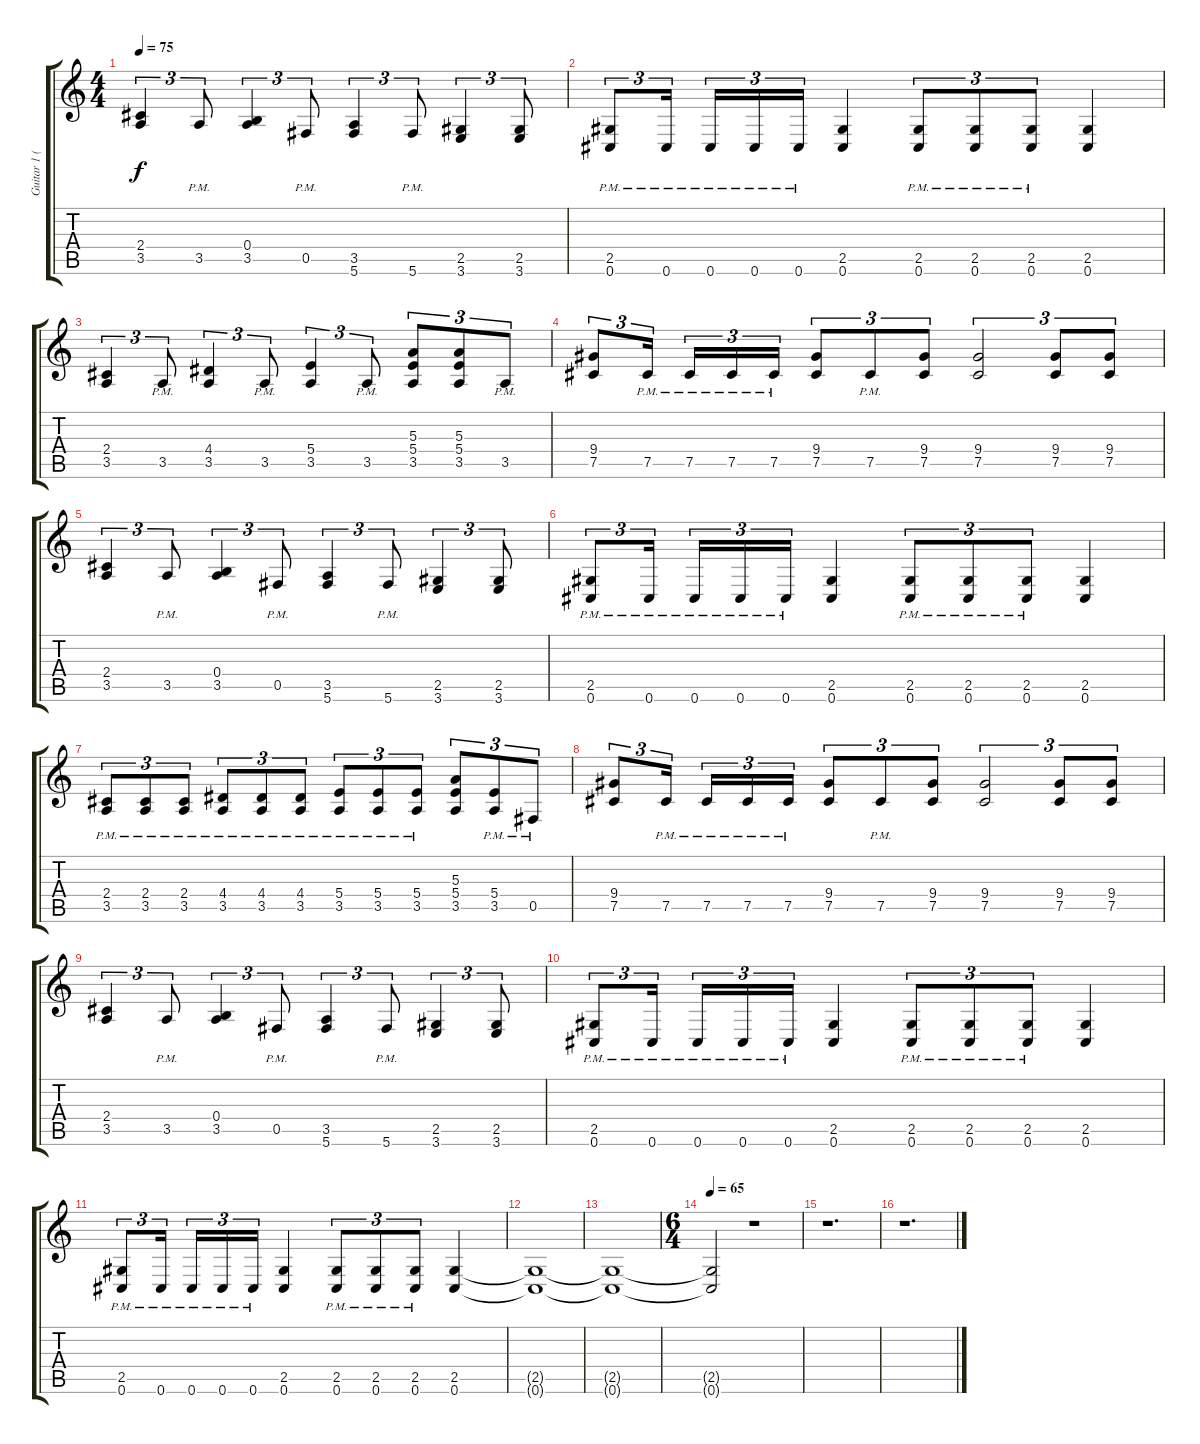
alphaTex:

\track ("Guitar 1 (Distortion)" "Guitar 1 (") {instrument distortionguitar}
\staff {score tabs}
\tuning (Db4 Ab3 E3 B2 Gb2 Db2) {hide}
\ts (4 4)
\tempo 75
\clef g2
\ks c
(2.4 3.5).4{tu (3 2) dy f} 3.5{pm}.8{tu (3 2)} (0.4 3.5).4{tu (3 2)} 0.5{pm}.8{tu (3 2)} (3.5 5.6).4{tu (3 2)} 5.6{pm}.8{tu (3 2)} (2.5 3.6).4{tu (3 2)} (2.5 3.6).8{tu (3 2)} |
(2.5{pm} 0.6{pm}).8{tu (3 2)} 0.6{pm}.16{tu (3 2)} 0.6{pm}.16{tu (3 2)} 0.6{pm}.16{tu (3 2)} 0.6{pm}.16{tu (3 2)} (2.5 0.6).4 (2.5{pm} 0.6{pm}).8{tu (3 2)} (2.5{pm} 0.6{pm}).8{tu (3 2)} (2.5{pm} 0.6{pm}).8{tu (3 2)} (2.5 0.6).4 |
(2.4 3.5).4{tu (3 2)} 3.5{pm}.8{tu (3 2)} (4.4 3.5).4{tu (3 2)} 3.5{pm}.8{tu (3 2)} (5.4 3.5).4{tu (3 2)} 3.5{pm}.8{tu (3 2)} (5.3 5.4 3.5).8{tu (3 2)} (5.3 5.4 3.5).8{tu (3 2)} 3.5{pm}.8{tu (3 2)} |
(9.4 7.5).8{tu (3 2)} 7.5{pm}.16{tu (3 2)} 7.5{pm}.16{tu (3 2)} 7.5{pm}.16{tu (3 2)} 7.5{pm}.16{tu (3 2)} (9.4 7.5).8{tu (3 2)} 7.5{pm}.8{tu (3 2)} (9.4 7.5).8{tu (3 2)} (9.4 7.5).2{tu (3 2)} (9.4 7.5).8{tu (3 2)} (9.4 7.5).8{tu (3 2)} |
(2.4 3.5).4{tu (3 2)} 3.5{pm}.8{tu (3 2)} (0.4 3.5).4{tu (3 2)} 0.5{pm}.8{tu (3 2)} (3.5 5.6).4{tu (3 2)} 5.6{pm}.8{tu (3 2)} (2.5 3.6).4{tu (3 2)} (2.5 3.6).8{tu (3 2)} |
(2.5{pm} 0.6{pm}).8{tu (3 2)} 0.6{pm}.16{tu (3 2)} 0.6{pm}.16{tu (3 2)} 0.6{pm}.16{tu (3 2)} 0.6{pm}.16{tu (3 2)} (2.5 0.6).4 (2.5{pm} 0.6{pm}).8{tu (3 2)} (2.5{pm} 0.6{pm}).8{tu (3 2)} (2.5{pm} 0.6{pm}).8{tu (3 2)} (2.5 0.6).4 |
(2.4{pm} 3.5{pm}).8{tu (3 2)} (2.4{pm} 3.5{pm}).8{tu (3 2)} (2.4{pm} 3.5{pm}).8{tu (3 2)} (4.4{pm} 3.5{pm}).8{tu (3 2)} (4.4{pm} 3.5{pm}).8{tu (3 2)} (4.4{pm} 3.5{pm}).8{tu (3 2)} (5.4{pm} 3.5{pm}).8{tu (3 2)} (5.4{pm} 3.5{pm}).8{tu (3 2)} (5.4{pm} 3.5{pm}).8{tu (3 2)} (5.3 5.4 3.5).8{tu (3 2)} (5.4{pm} 3.5{pm}).8{tu (3 2)} 0.5{pm}.8{tu (3 2)} |
(9.4 7.5).8{tu (3 2)} 7.5{pm}.16{tu (3 2)} 7.5{pm}.16{tu (3 2)} 7.5{pm}.16{tu (3 2)} 7.5{pm}.16{tu (3 2)} (9.4 7.5).8{tu (3 2)} 7.5{pm}.8{tu (3 2)} (9.4 7.5).8{tu (3 2)} (9.4 7.5).2{tu (3 2)} (9.4 7.5).8{tu (3 2)} (9.4 7.5).8{tu (3 2)} |
(2.4 3.5).4{tu (3 2)} 3.5{pm}.8{tu (3 2)} (0.4 3.5).4{tu (3 2)} 0.5{pm}.8{tu (3 2)} (3.5 5.6).4{tu (3 2)} 5.6{pm}.8{tu (3 2)} (2.5 3.6).4{tu (3 2)} (2.5 3.6).8{tu (3 2)} |
(2.5{pm} 0.6{pm}).8{tu (3 2)} 0.6{pm}.16{tu (3 2)} 0.6{pm}.16{tu (3 2)} 0.6{pm}.16{tu (3 2)} 0.6{pm}.16{tu (3 2)} (2.5 0.6).4 (2.5{pm} 0.6{pm}).8{tu (3 2)} (2.5{pm} 0.6{pm}).8{tu (3 2)} (2.5{pm} 0.6{pm}).8{tu (3 2)} (2.5 0.6).4 |
(2.5{pm} 0.6{pm}).8{tu (3 2)} 0.6{pm}.16{tu (3 2)} 0.6{pm}.16{tu (3 2)} 0.6{pm}.16{tu (3 2)} 0.6{pm}.16{tu (3 2)} (2.5 0.6).4 (2.5{pm} 0.6{pm}).8{tu (3 2)} (2.5{pm} 0.6{pm}).8{tu (3 2)} (2.5{pm} 0.6{pm}).8{tu (3 2)} (2.5 0.6).4 |
(2.5{t} 0.6{t}).1{volume 0} |
(2.5{t} 0.6{t}).1 |
\ts (6 4)
\tempo 65
(2.5{t} 0.6{t}).2 r.1 |
r.1{d} |
r.1{d volume 14}
